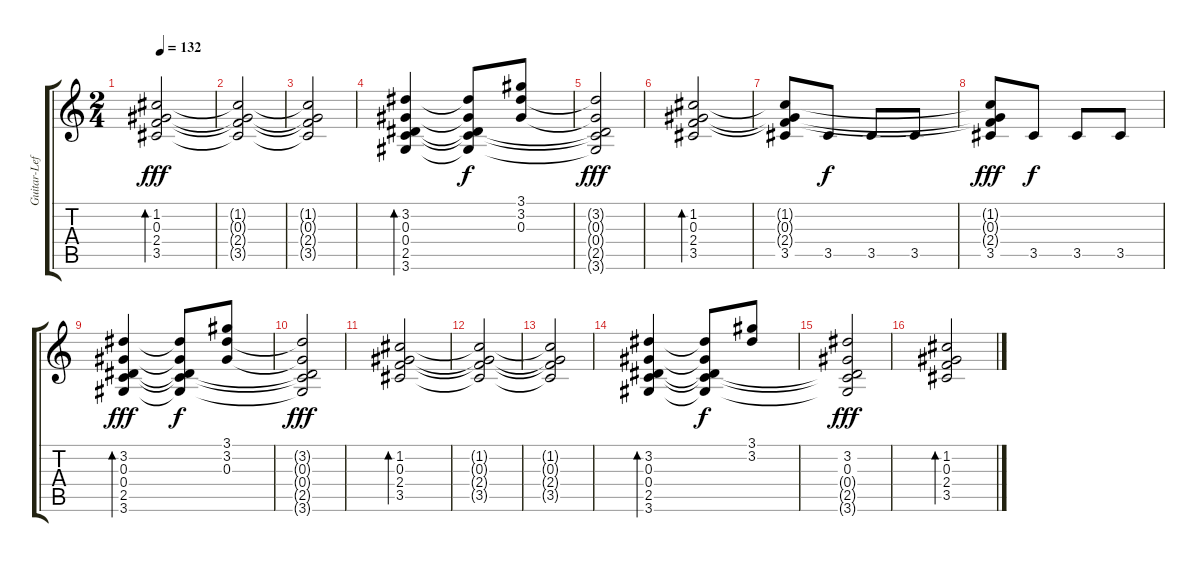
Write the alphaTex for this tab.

\track ("Guitar-Left" "Guitar-Lef") {instrument acousticguitarsteel}
\staff {score tabs}
\tuning (F4 C4 Ab3 Eb3 Bb2 F2) {hide}
\ts (2 4)
\tempo 132
\clef g2
\ks c
(1.2 0.3 2.4 3.5).2{bd 240 dy fff volume 10} |
(1.2{t} 0.3{t} 2.4{t} 3.5{t}).2 |
(1.2{t} 0.3{t} 2.4{t} 3.5{t}).2 |
(3.2 0.3 0.4 2.5 3.6).4{bd 240} (3.2{t} 0.3{t} 0.4{t} 2.5{t} 3.6{t}).8{dy f} (3.1 3.2 0.3).8 |
(3.2{t} 0.3{t} 0.4{t} 2.5{t} 3.6{t}).2{dy fff} |
(1.2 0.3 2.4 3.5).2{bd 240} |
(1.2{t} 0.3{t} 2.4{t} 3.5).8 3.5.8{dy f} 3.5.8 3.5.8 |
(1.2{t} 0.3{t} 2.4{t} 3.5).8{dy fff} 3.5.8{dy f} 3.5.8 3.5.8 |
(3.2 0.3 0.4 2.5 3.6).4{bd 240 dy fff} (3.2{t} 0.3{t} 0.4{t} 2.5{t} 3.6{t}).8{dy f} (3.1 3.2 0.3).8 |
(3.2{t} 0.3{t} 0.4{t} 2.5{t} 3.6{t}).2{dy fff} |
(1.2 0.3 2.4 3.5).2{bd 240} |
(1.2{t} 0.3{t} 2.4{t} 3.5{t}).2 |
(1.2{t} 0.3{t} 2.4{t} 3.5{t}).2 |
(3.2 0.3 0.4 2.5 3.6).4{bd 240} (3.2{t} 0.3{t} 0.4{t} 2.5{t} 3.6{t}).8{dy f} (3.1 3.2).8 |
(3.2 0.3 0.4{t} 2.5{t} 3.6{t}).2{dy fff} |
(1.2 0.3 2.4 3.5).2{bd 240}
